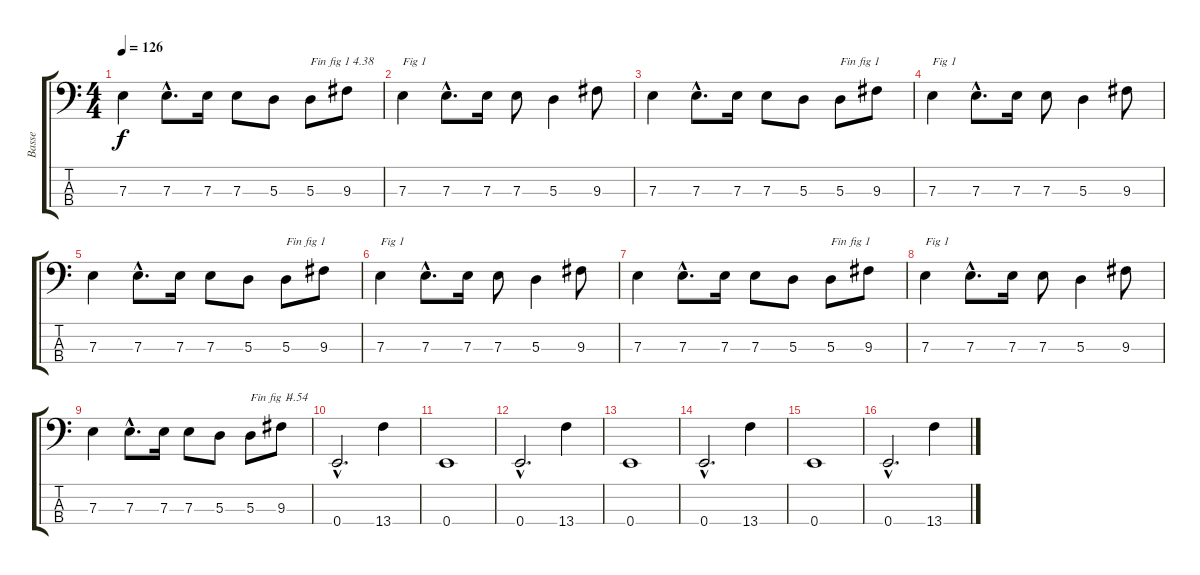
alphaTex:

\track ("Basse" "Basse") {instrument electricbassfinger}
\staff {score tabs}
\tuning (G2 D2 A1 E1) {hide}
\ts (4 4)
\tempo 126
\clef f4
\ks c
7.3.4{dy f} 7.3{hac}.8{d} 7.3.16 7.3.8 5.3.8 5.3.8{txt "Fin fig 1"} 9.3.8{txt "  4.38"} |
7.3.4{txt "Fig 1"} 7.3{hac}.8{d} 7.3.16 7.3.8 5.3.4 9.3.8 |
7.3.4 7.3{hac}.8{d} 7.3.16 7.3.8 5.3.8 5.3.8{txt "Fin fig 1"} 9.3.8 |
7.3.4{txt "Fig 1"} 7.3{hac}.8{d} 7.3.16 7.3.8 5.3.4 9.3.8 |
7.3.4 7.3{hac}.8{d} 7.3.16 7.3.8 5.3.8 5.3.8{txt "Fin fig 1"} 9.3.8 |
7.3.4{txt "Fig 1"} 7.3{hac}.8{d} 7.3.16 7.3.8 5.3.4 9.3.8 |
7.3.4 7.3{hac}.8{d} 7.3.16 7.3.8 5.3.8 5.3.8{txt "Fin fig 1"} 9.3.8 |
7.3.4{txt "Fig 1"} 7.3{hac}.8{d} 7.3.16 7.3.8 5.3.4 9.3.8 |
7.3.4 7.3{hac}.8{d} 7.3.16 7.3.8 5.3.8 5.3.8{txt "Fin fig 1"} 9.3.8{txt "  4.54"} |
0.4{hac}.2{d} 13.4.4 |
0.4.1 |
0.4{hac}.2{d} 13.4.4 |
0.4.1 |
0.4{hac}.2{d} 13.4.4 |
0.4.1 |
0.4{hac}.2{d} 13.4.4
